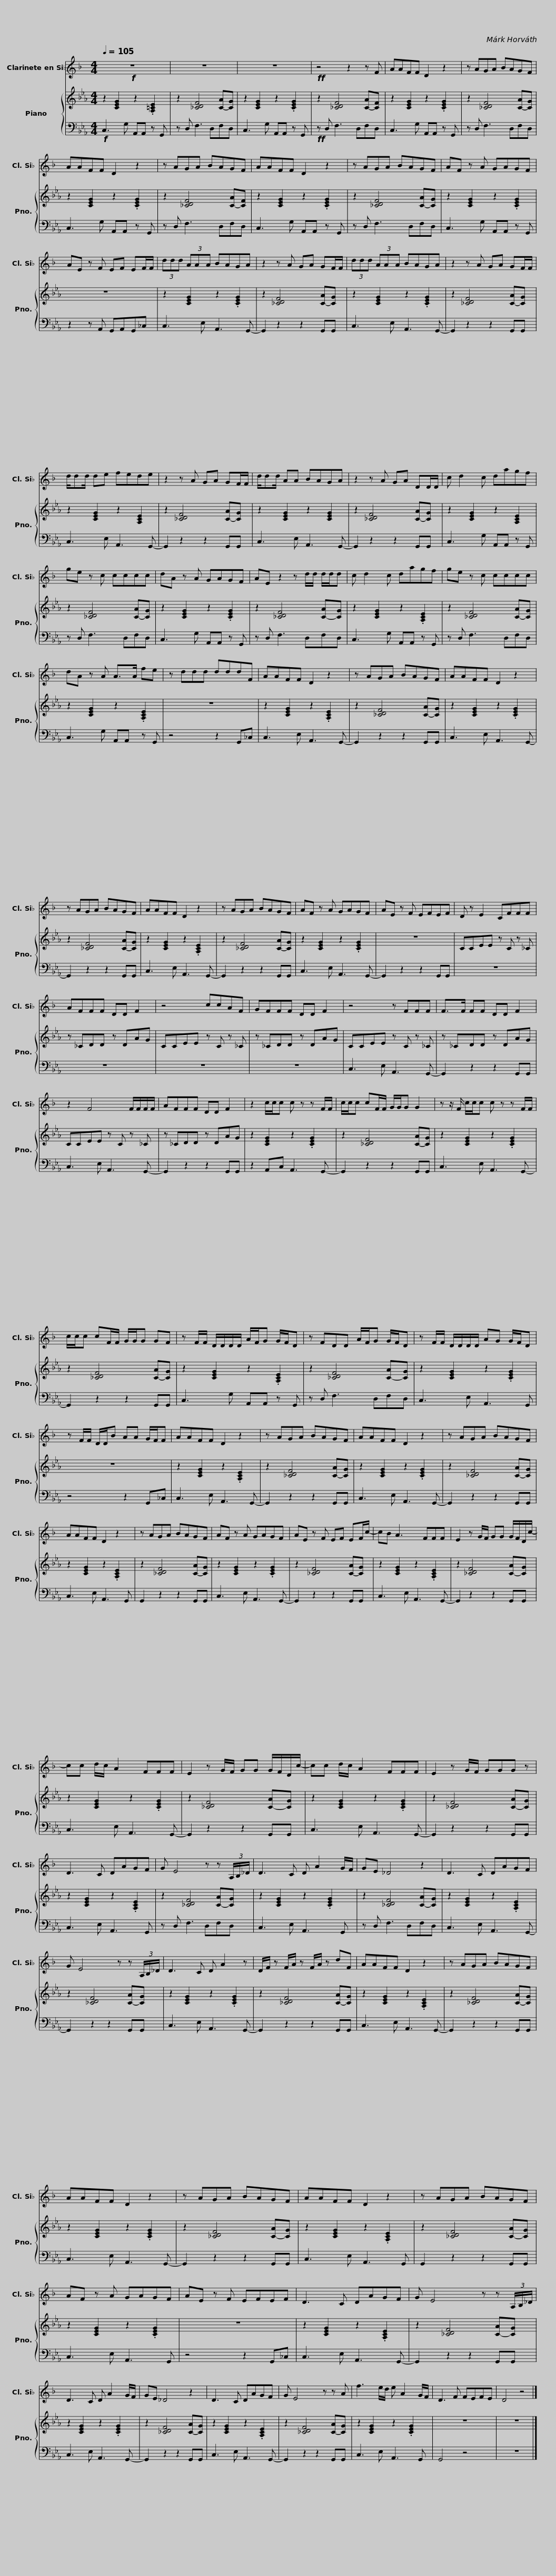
X:1
%%score 1 { 2 | 3 }
L:1/8
Q:1/4=105
M:4/4
I:linebreak $
K:Eb
V:1 treble transpose=-2
V:2 treble
V:3 bass
V:1
[K:F]!f! z8 | z8 | z8 |!ff! z4 z2 z F |$ AAFF D2 z2 | %5
 z AGA BAGF | AAFF D2 z2 | z AGA BAGF |$ AAFF D2 z2 | z AGA BAGF | %10
 AF z A GAGF | AE z F EF EF/F/ |$ (3ddd (3AAA BAGA | z2 z A GA GF/F/ | (3ddd (3AAA BAGA | %15
 z2 z A GA GF/F/ |$ d/dd/ de fede | z2 z A GA GF/F/ | d/dd/ AA BAGA | z2 z A GA DD/D/ |$ %20
 c d2 c dagf | ge z c cccc | dA z A GAGF | AE z2 z d/d/ d/d/d |$ c d2 c dagf | %25
 ge z c cccc | dA z A A>A fe | z ddd dddF |$ AAFF D2 z2 | z AGA BAGF | %30
 AAFF D2 z2 | z AGA BAGF |$ AAFF D2 z2 | z AGA BAGF | AF z A GAGF | %35
 AE z F EFEF |$ D z E2 CFFF | AFFF DD F2 | z4 ccAF | GFFF DD F2 |$ %40
 z4 z FFF | F>F FF DD F2 | z2 F4 F/F/F/F/ | AFFF DD F2 |$ z2 c/c/c c z z F/F/ | %45
 c/c/c cF/F/ G/G/G G2 | z z/ F/ c/c/c c z z F/F/ | c/c/c cF/F/ G/G/G GF |$ z F/F/ D/D/D/D/ A/F/G G/F/D | z FDD A/F/G G/F/D | %50
 z F/F/ D/D/D/D/ AG G/F/D | z F/F/ D/D/B AA G/F/F |$ AAFF D2 z2 | z AGA BAGF | AAFF D2 z2 | %55
 z AGA BAGF |$ AAFF D2 z2 | z AGA BAGF | AF z A GAGF | AE z F EF EF/c/- |$ %60
 cB A3 FFF | E2 z G/F/ GG G/F/D/c/- | cc d/c/ A2 FFF | E2 z G/F/ GG G/F/D/c/- |$ cc d/c/ A2 FFF | %65
 E2 z G/F/ GGG z | D3 C DAGF | G E4 z z (3A,/B,/_D/ |$ D3 C D A2 G/F/ | GE _D4 z2 | %70
 D3 C DAGF | G E4 z z (3A,/B,/_D/ |$ D3 C D A2 z | D/F/ z F/A/ z F/A/ z dF | AAFF D2 z2 | %75
 z AGA BAGF |$ AAFF D2 z2 | z AGA BAGF | AAFF D2 z2 | z AGA BAGF |$ %80
 AF z A GAGF | AE z F EFEF | D3 C DAGF | G E4 z z (3A,/B,/_D/ |$ D3 C D A2 G/F/ | %85
 GE _D4 z2 | D3 C DAGF | G E4 z z A |$ f3 e/d/ e A2 G/F/ | D3 F FEFE | %90
 D4 z4 |] %91
V:2
 z2 [CEG]2 z2 .[A,=CE]2 | z2 [_CDF]4 [C-A][CG] | z2 [CEG]2 z2 .[CEG]2 | z2 [_CDF]4 [C-A][CF] |$ z2 [CEG]2 z2 .[CEG]2 | %5
 z2 [_CDF]4 [C-A][CG] | z2 [CEG]2 z2 .[CEG]2 | z2 [_CDF]4 [C-A][CF] |$ z2 [CEG]2 z2 .[CEG]2 | z2 [_CDF]4 [C-A][CG] | %10
 z2 [CEG]2 z2 .[CEG]2 | z8 |$ z2 [CEG]2 z2 .[CEG]2 | z2 [_CDF]4 [C-A][CG] | z2 [CEG]2 z2 .[CEG]2 | %15
 z2 [_CDF]4 [C-A][CG] |$ z2 [CEG]2 z2 [A,CE]2 | z2 [_CDF]4 [C-A][CG] | z2 [CEG]2 z2 [CEG]2 | z2 [_CDF]4 [C-A][CG] |$ %20
 z2 [CEG]2 z2 [A,CE]2 | z2 [_CDF]4 [C-A][CG] | z2 [CEG]2 z2 .[CEG]2 | z2 [_CDF]4 [C-A][CG] |$ z2 [CEG]2 z2 .[A,CE]2 | %25
 z2 [_CDF]4 [C-A][CG] | z2 [CEG]2 z2 .[A,CE]2 | z8 |$ z2 [CEG]2 z2 .[A,CE]2 | z2 [_CDF]4 [C-A][CG] | %30
 z2 [CEG]2 z2 .[CEG]2 | z2 [_CDF]4 [C-A][CG] |$ z2 [CEG]2 z2 .[A,CE]2 | z2 [_CDF]4 [C-A][CG] | z2 [CEG]2 z2 .[CEG]2 | %35
 z8 |$ CCEE z C z _C | z _CDD z DAG | CCEE z C z _C | z _CDD z DAG |$ %40
 CCEE z C z _C | z _CDD z DAG | CCEE z C z _C | z _CDD z DAG |$ z2 [CEG]2 z2 .[CEG]2 | %45
 z2 [_CDF]4 [C-A][CG] | z2 [CEG]2 z2 .[CEG]2 | z2 [_CDF]4 [C-A][CG] |$ z2 [CEG]2 z2 .[A,CE]2 | z2 [_CDF]4 [C-A][CG] | %50
 z2 [CEG]2 z2 .[CEG]2 | z8 |$ z2 [CEG]2 z2 .[A,CE]2 | z2 [_CDF]4 [C-A][CG] | z2 [CEG]2 z2 .[CEG]2 | %55
 z2 [_CDF]4 [C-A][CG] |$ z2 [CEG]2 z2 .[A,CE]2 | z2 [_CDF]4 [C-A][CG] | z2 [CEG]2 z2 .[CEG]2 | z2 [_CDF]4 [C-A][CG] |$ %60
 z2 [CEG]2 z2 .[A,CE]2 | z2 [_CDF]4 [C-A][CG] | z2 [CEG]2 z2 .[CEG]2 | z2 [_CDF]4 [C-A][CG] |$ z2 [CEG]2 z2 .[CEG]2 | %65
 z2 [_CDF]4 [C-A][CG] | z2 [CEG]2 z2 .[A,CE]2 | z2 [_CDF]4 [C-A][CG] |$ z2 [CEG]2 z2 .[CEG]2 | z2 [_CDF]4 [C-A][CG] | %70
 z2 [CEG]2 z2 .[A,CE]2 | z2 [_CDF]4 [C-A][CG] |$ z2 [CEG]2 z2 .[CEG]2 | z2 [_CDF]4 [C-A][CG] | z2 [CEG]2 z2 .[A,CE]2 | %75
 z2 [_CDF]4 [C-A][CG] |$ z2 [CEG]2 z2 .[CEG]2 | z2 [_CDF]4 [C-A][CG] | z2 [CEG]2 z2 .[A,CE]2 | z2 [_CDF]4 [C-A][CG] |$ %80
 z2 [CEG]2 z2 .[CEG]2 | z8 | z2 [CEG]2 z2 .[A,CE]2 | z2 [_CDF]4 [C-A][CG] |$ z2 [CEG]2 z2 .[CEG]2 | %85
 z2 [_CDF]4 [C-A][CG] | z2 [CEG]2 z2 .[A,CE]2 | z2 [_CDF]4 [C-A][CG] |$ z2 [CEG]2 z2 .[CEG]2 | z8 | %90
 z8 |] %91
V:3
!f! C,3 G, A,,A,, z G,, | z D, F,3 D,F,D, | C,3 G, A,,A,, z G,, |!ff! z D, F,3 D,F,D, |$ C,3 G, A,,A,, z G,, | %5
 z D, F,3 D,F,D, | C,3 G, A,,A,, z G,, | z D, F,3 D,F,D, |$ C,3 G, A,,A,, z G,, | z D, F,3 D,F,D, | %10
 C,3 G, A,,A,, z G,, | z2 z A,, G,,A,,G,,_C, |$ C,3 E, A,,3 G,,- | G,,2 z2 z2 G,,G,, | C,3 E, A,,3 G,,- | %15
 G,,2 z2 z2 G,,G,, |$ C,3 E, A,,3 G,,- | G,,2 z2 z2 G,,G,, | C,3 E, A,,3 G,,- | G,,2 z2 z2 G,,G,, |$ %20
 C,3 G, A,,A,, z G,, | z D, F,3 D,F,D, | C,3 G, A,,A,, z G,, | z D, F,3 D,F,D, |$ C,3 G, A,,A,, z G,, | %25
 z D, F,3 D,F,D, | C,3 G, A,,A,, z G,, | z4 z2 G,,_C, |$ C,3 E, A,,3 G,,- | G,,2 z2 z2 G,,G,, | %30
 C,3 E, A,,3 G,,- | G,,2 z2 z2 G,,G,, |$ C,3 E, A,,3 G,,- | G,,2 z2 z2 G,,G,, | C,3 E, A,,3 G,,- | %35
 G,,2 z2 z2 G,,G,, |$ z8 | z8 | z8 | z8 |$ %40
 C,3 E, A,,3 G,,- | G,,2 z2 z2 G,,G,, | C,3 E, A,,3 G,,- | G,,2 z2 z2 G,,G,, |$ z2 A,,C, A,,3 G,,- | %45
 G,,2 z2 z2 G,,G,, | C,3 E, A,,3 G,,- | G,,2 z2 z2 G,,G,, |$ C,3 G, A,,A,, z G,, | z D, F,3 D,F,D, | %50
 C,3 E, A,,3 G,, | z4 z2 G,,_C, |$ C,3 E, A,,3 G,,- | G,,2 z2 z2 G,,G,, | C,3 E, A,,3 G,,- | %55
 G,,2 z2 z2 G,,G,, |$ C,3 E, A,,3 G,, | G,,2 z2 z2 G,,G,, | C,3 E, A,,3 G,,- | G,,2 z2 z2 G,,G,, |$ %60
 C,3 E, A,,3 G,,- | G,,2 z2 z2 G,,G,, | C,3 E, A,,3 G,,- | G,,2 z2 z2 G,,G,, |$ C,3 E, A,,3 G,,- | %65
 G,,2 z2 z2 G,,G,, | C,3 E, A,,3 G,, | z D, F,3 D,F,D, |$ C,3 E, A,,3 G,, | z D, F,3 D,F,D, | %70
 C,3 E, A,,3 G,,- | G,,2 z2 z2 G,,G,, |$ C,3 E, A,,3 G,,- | G,,2 z2 z2 G,,G,, | C,3 E, A,,3 G,,- | %75
 G,,2 z2 z2 G,,G,, |$ C,3 E, A,,3 G,,- | G,,2 z2 z2 G,,G,, | C,3 E, A,,3 G,, | G,,2 z2 z2 G,,G,, |$ %80
 C,3 E, A,,3 G,, | z4 z2 G,,_C, | C,3 E, A,,3 G,,- | G,,2 z2 z2 G,,G,, |$ C,3 E, A,,3 G,,- | %85
 G,,2 z2 z2 G,,G,, | C,3 E, A,,3 G,,- | G,,2 z2 z2 G,,G,, |$ C,3 E, A,,3 G,, | G,,4 z4 | %90
 z8 |] %91
